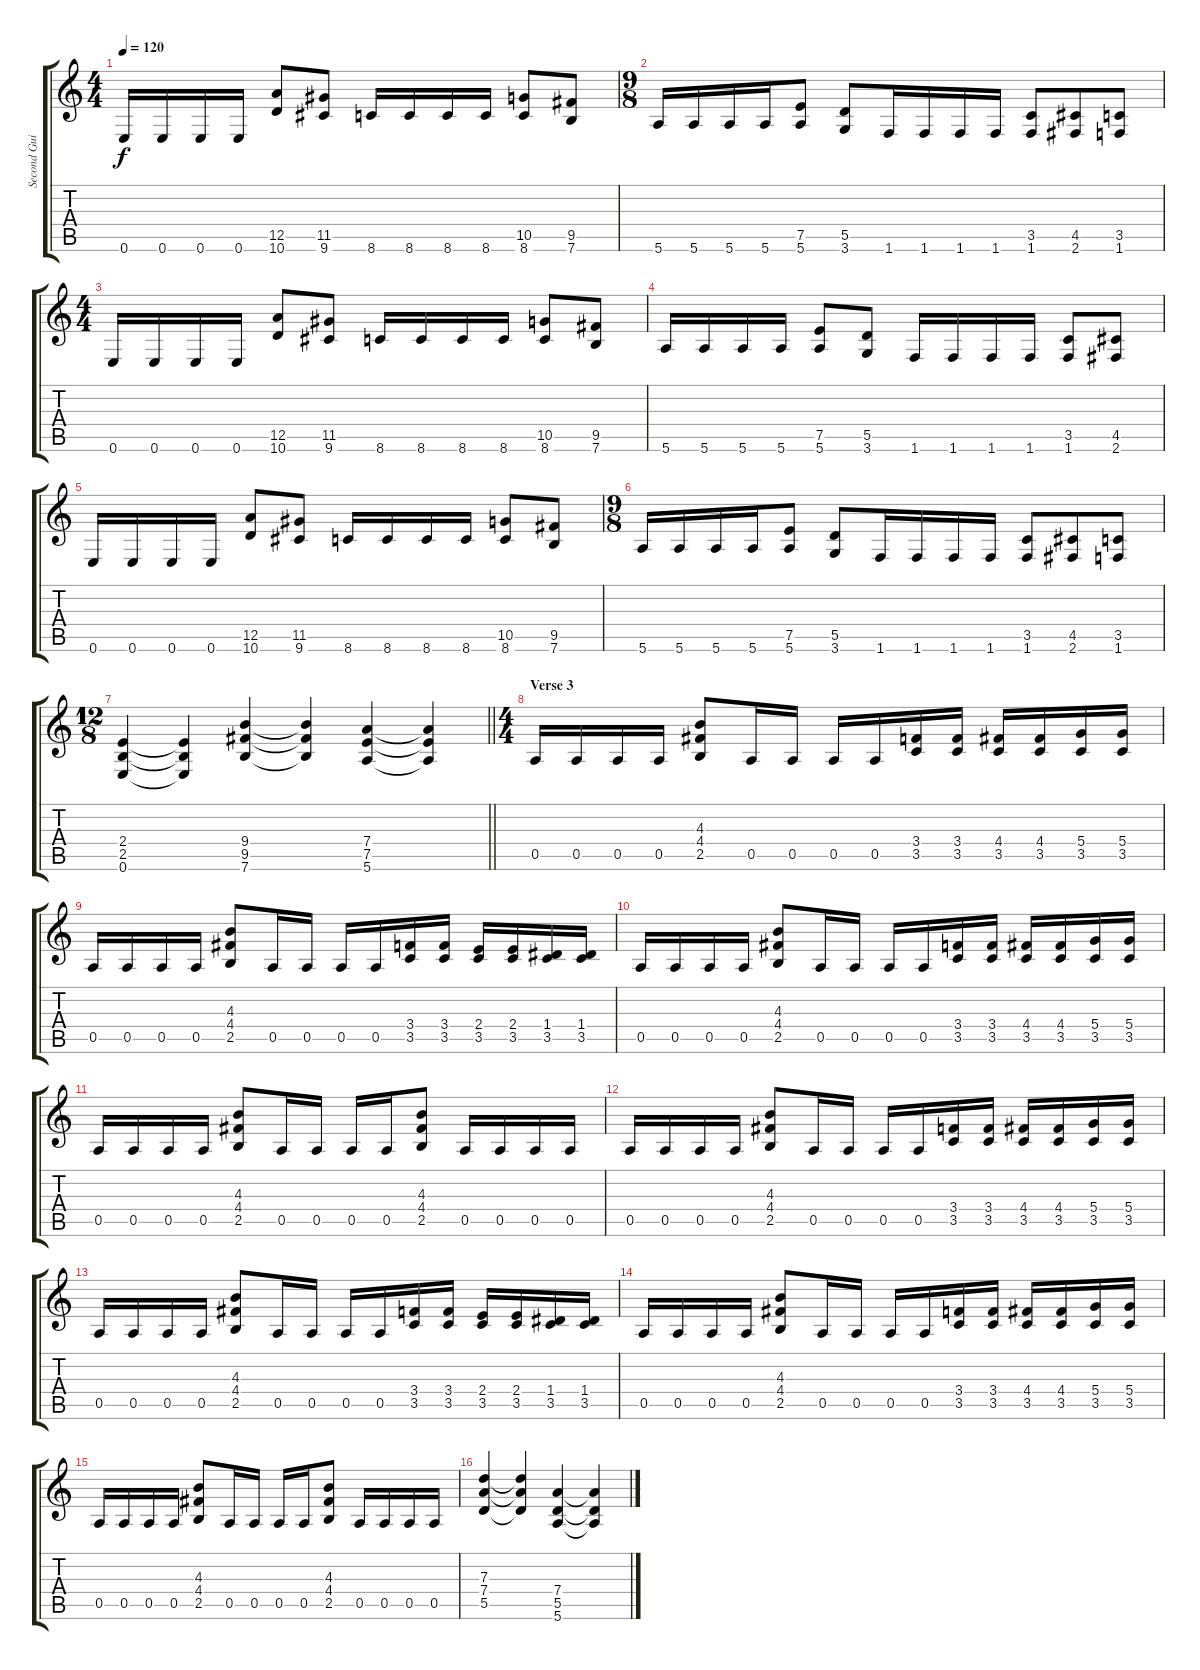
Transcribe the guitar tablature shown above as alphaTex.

\track ("Second Guitar" "Second Gui") {instrument distortionguitar}
\staff {score tabs}
\tuning (E4 B3 G3 D3 A2 E2) {hide}
\ts (4 4)
\tempo 120
\clef g2
\ks c
0.6.16{dy f} 0.6.16 0.6.16 0.6.16 (12.5 10.6).8 (11.5 9.6).8 8.6.16 8.6.16 8.6.16 8.6.16 (10.5 8.6).8 (9.5 7.6).8 |
\ts (9 8)
5.6.16 5.6.16 5.6.16 5.6.16 (7.5 5.6).8 (5.5 3.6).8 1.6.16 1.6.16 1.6.16 1.6.16 (3.5 1.6).8 (4.5 2.6).8 (3.5 1.6).8 |
\ts (4 4)
0.6.16 0.6.16 0.6.16 0.6.16 (12.5 10.6).8 (11.5 9.6).8 8.6.16 8.6.16 8.6.16 8.6.16 (10.5 8.6).8 (9.5 7.6).8 |
5.6.16 5.6.16 5.6.16 5.6.16 (7.5 5.6).8 (5.5 3.6).8 1.6.16 1.6.16 1.6.16 1.6.16 (3.5 1.6).8 (4.5 2.6).8 |
0.6.16 0.6.16 0.6.16 0.6.16 (12.5 10.6).8 (11.5 9.6).8 8.6.16 8.6.16 8.6.16 8.6.16 (10.5 8.6).8 (9.5 7.6).8 |
\ts (9 8)
5.6.16 5.6.16 5.6.16 5.6.16 (7.5 5.6).8 (5.5 3.6).8 1.6.16 1.6.16 1.6.16 1.6.16 (3.5 1.6).8 (4.5 2.6).8 (3.5 1.6).8 |
\ts (12 8)
\barLineRight lightlight
(2.4 2.5 0.6).4 (2.4{t} 2.5{t} 0.6{t}).4 (9.4 9.5 7.6).4 (9.4{t} 9.5{t} 7.6{t}).4 (7.4 7.5 5.6).4 (7.4{t} 7.5{t} 5.6{t}).4 |
\ts (4 4)
\section ("" "Verse 3")
0.5.16 0.5.16 0.5.16 0.5.16 (4.3 4.4 2.5).8 0.5.16 0.5.16 0.5.16 0.5.16 (3.4 3.5).16 (3.4 3.5).16 (4.4 3.5).16 (4.4 3.5).16 (5.4 3.5).16 (5.4 3.5).16 |
0.5.16 0.5.16 0.5.16 0.5.16 (4.3 4.4 2.5).8 0.5.16 0.5.16 0.5.16 0.5.16 (3.4 3.5).16 (3.4 3.5).16 (2.4 3.5).16 (2.4 3.5).16 (1.4 3.5).16 (1.4 3.5).16 |
0.5.16 0.5.16 0.5.16 0.5.16 (4.3 4.4 2.5).8 0.5.16 0.5.16 0.5.16 0.5.16 (3.4 3.5).16 (3.4 3.5).16 (4.4 3.5).16 (4.4 3.5).16 (5.4 3.5).16 (5.4 3.5).16 |
0.5.16 0.5.16 0.5.16 0.5.16 (4.3 4.4 2.5).8 0.5.16 0.5.16 0.5.16 0.5.16 (4.3 4.4 2.5).8 0.5.16 0.5.16 0.5.16 0.5.16 |
0.5.16 0.5.16 0.5.16 0.5.16 (4.3 4.4 2.5).8 0.5.16 0.5.16 0.5.16 0.5.16 (3.4 3.5).16 (3.4 3.5).16 (4.4 3.5).16 (4.4 3.5).16 (5.4 3.5).16 (5.4 3.5).16 |
0.5.16 0.5.16 0.5.16 0.5.16 (4.3 4.4 2.5).8 0.5.16 0.5.16 0.5.16 0.5.16 (3.4 3.5).16 (3.4 3.5).16 (2.4 3.5).16 (2.4 3.5).16 (1.4 3.5).16 (1.4 3.5).16 |
0.5.16 0.5.16 0.5.16 0.5.16 (4.3 4.4 2.5).8 0.5.16 0.5.16 0.5.16 0.5.16 (3.4 3.5).16 (3.4 3.5).16 (4.4 3.5).16 (4.4 3.5).16 (5.4 3.5).16 (5.4 3.5).16 |
0.5.16 0.5.16 0.5.16 0.5.16 (4.3 4.4 2.5).8 0.5.16 0.5.16 0.5.16 0.5.16 (4.3 4.4 2.5).8 0.5.16 0.5.16 0.5.16 0.5.16 |
(7.3 7.4 5.5).4 (7.3{t} 7.4{t} 5.5{t}).4 (7.4 5.5 5.6).4 (7.4{t} 5.5{t} 5.6{t}).4
